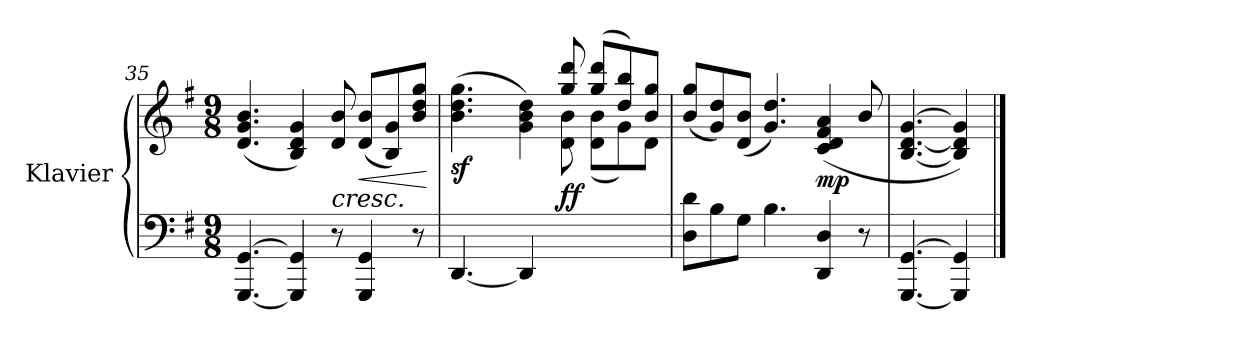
**kern	**kern	**dynam
*part1	*part1	*part1
*staff2	*staff1	*staff1/2
*I"Klavier	*	*
*clefF4	*clefG2	*
*k[f#]	*k[f#]	*
*M9/8	*M9/8	*
=35	=35	=35
[4.GGG/ [4.GG/	(<4.d/ 4.g/ 4.b/	.
4GGG/] 4GG/]	4B/ 4d/ 4g/)	.
!	!LO:TX:b:i:t=cresc.	!
8r	8d/ 8b/	.
!	!	!LO:HP:b
4GGG/ 4GG/	(<8d/ 8b/L	<
.	8B/ 8g/)	.
8r	8b/ 8dd/ 8gg/J	.
.	.	[
=36	=36	=36
*	*^	*
!	!	!	!LO:DY:b
[4.DD/	(>4.b\ 4.dd\ 4.gg\	8ryy	sf
*	*v	*v	*
4DD/]	4g\ 4b\ 4dd\)	.
*	*^	*
!	!	!	!LO:DY:a=2
2ryy	8gg/ 8ddd/	8d\ 8b\	ff
.	(>8gg/ 8ddd/L	(<8d\ 8b\L	.
.	8dd/ 8bb/)	8g\)	.
.	8b/ 8gg/J	8d\J	.
*	*v	*v	*
!!LO:LB:g=z
=37	=37	=37
8D\ 8d\L	(<8b/ 8gg/L	.
8B\	8g/ 8dd/)	.
8G\J	(<8d/ 8b/J	.
4.B\	4.g/ 4.dd/)	.
!	!	!LO:DY:b
4DD/ 4D/	(>4c/ 4d/ 4f#/ 4a/	mp
8r	8b/	.
=38	=38	=38
[4.GGG/ [4.GG/	[4.B/ [4.d/ [4.g/	.
4GGG/] 4GG/]	4B/] 4d/] 4g/])	.
==	==	==
*-	*-	*-
